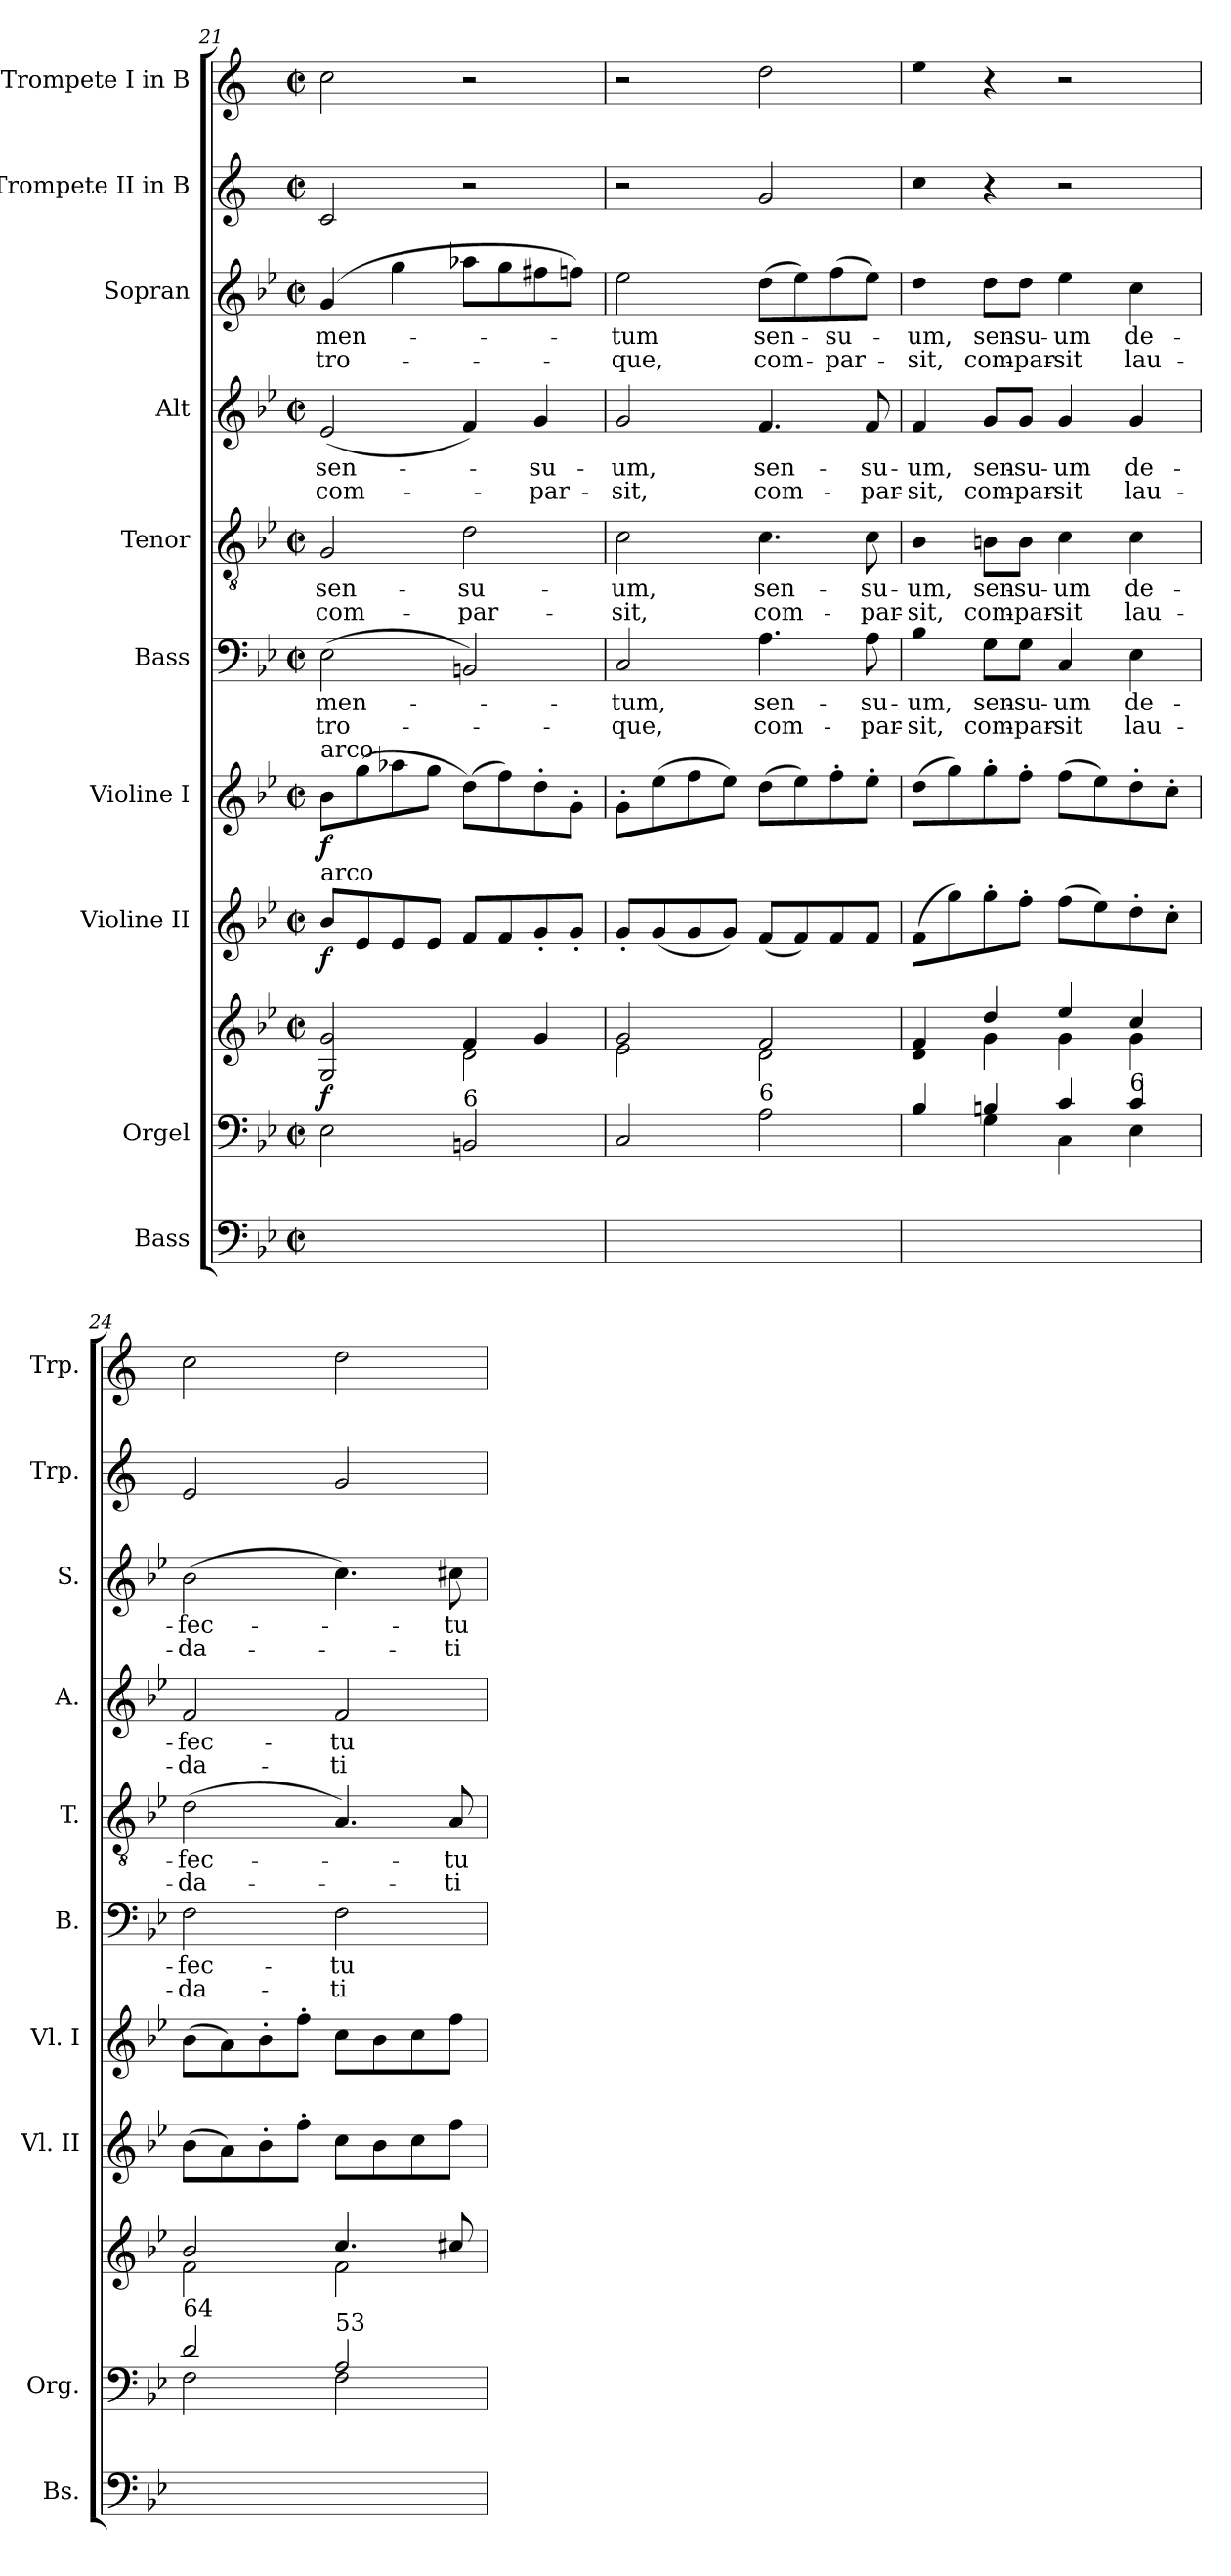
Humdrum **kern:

**kern	**kern	**kern	**dynam	**kern	**dynam	**kern	**dynam	**kern	**text	**text	**kern	**text	**text	**kern	**text	**text	**kern	**text	**text	**kern	**kern
*part10	*part9	*part9	*part9	*part8	*part8	*part7	*part7	*part6	*part6	*part6	*part5	*part5	*part5	*part4	*part4	*part4	*part3	*part3	*part3	*part2	*part1
*staff11	*staff10	*staff9	*staff9/10	*staff8	*staff8	*staff7	*staff7	*staff6	*staff6	*staff6	*staff5	*staff5	*staff5	*staff4	*staff4	*staff4	*staff3	*staff3	*staff3	*staff2	*staff1
*I"Bass	*I"Orgel	*	*	*I"Violine II	*	*I"Violine I	*	*I"Bass	*	*	*I"Tenor	*	*	*I"Alt	*	*	*I"Sopran	*	*	*I"Trompete II in B	*I"Trompete I in B
*I'Bs.	*I'Org.	*	*	*I'Vl. II	*	*I'Vl. I	*	*I'B.	*	*	*I'T.	*	*	*I'A.	*	*	*I'S.	*	*	*I'Trp.	*I'Trp.
*clefF4	*clefF4	*clefG2	*	*clefG2	*	*clefG2	*	*clefF4	*	*	*clefGv2	*	*	*clefG2	*	*	*clefG2	*	*	*clefG2	*clefG2
*ITrd7c12	*	*	*	*	*	*	*	*	*	*	*ITrd7c12	*	*	*	*	*	*	*	*	*ITrd1c2	*ITrd1c2
*k[b-e-]	*k[b-e-]	*k[b-e-]	*	*k[b-e-]	*	*k[b-e-]	*	*k[b-e-]	*	*	*k[b-e-]	*	*	*k[b-e-]	*	*	*k[b-e-]	*	*	*k[b-e-]	*k[b-e-]
*M2/2	*M2/2	*M2/2	*	*M2/2	*	*M2/2	*	*M2/2	*	*	*M2/2	*	*	*M2/2	*	*	*M2/2	*	*	*M2/2	*M2/2
*met(c|)	*met(c|)	*met(c|)	*	*met(c|)	*	*met(c|)	*	*met(c|)	*	*	*met(c|)	*	*	*met(c|)	*	*	*met(c|)	*	*	*met(c|)	*met(c|)
=21	=21	=21	=21	=21	=21	=21	=21	=21	=21	=21	=21	=21	=21	=21	=21	=21	=21	=21	=21	=21	=21
*	*	*^	*	*	*	*	*	*	*	*	*	*	*	*	*	*	*	*	*	*	*
!	!	!	!	!	!	!	!LO:TX:a:t=arco	!	!	!	!	!	!	!	!	!	!	!	!	!	!	!
!	!	!	!	!	!LO:TX:a:t=arco	!	!	!	!	!	!	!	!	!	!	!	!	!	!	!	!	!
!	!	!	!	!LO:DY:b	!	!LO:DY:b	!	!LO:DY:b	!	!LO:LY:b	!LO:LY:b	!	!LO:LY:b	!LO:LY:b	!	!LO:LY:b	!LO:LY:b	!	!LO:LY:b	!LO:LY:b	!	!
2EE-\yy	2E-\	2G/ 2g/	2ryy	f	8b-/L	f	8b-\L	f	(>2E-\	-men-	-tro-	2GG/	sen-	com-	(<2e-/	sen-	com-	(>4g/	-men-	-tro-	2B-/	2b-\
.	.	.	.	.	8e-/	.	(>8gg\	.	.	.	.	.	.	.	.	.	.	.	.	.	.	.
.	.	.	.	.	8e-/	.	8aa-X\	.	.	.	.	.	.	.	.	.	.	4gg\	.	.	.	.
.	.	.	.	.	8e-/J	.	8gg\J	.	.	.	.	.	.	.	.	.	.	.	.	.	.	.
!	!LO:TX:a:t=6	!	!	!	!	!	!	!	!	!	!	!	!	!	!	!	!	!	!	!	!	!
!	!	!	!	!	!	!	!	!	!	!	!	!	!LO:LY:b	!LO:LY:b	!	!	!	!	!	!	!	!
2BBBn/yy	2BBn/	4f/	2d\	.	8f/L	.	(>8dd\L)	.	2BBn/)	.	.	2D\	-su-	-par-	4f/)	.	.	8aa-X\L	.	.	2r	2r
.	.	.	.	.	8f/	.	8ff\)	.	.	.	.	.	.	.	.	.	.	8gg\	.	.	.	.
!	!	!	!	!	!	!	!	!	!	!	!	!	!	!	!	!LO:LY:b	!LO:LY:b	!	!	!	!	!
.	.	4g/	.	.	8g'/	.	8dd'\	.	.	.	.	.	.	.	4g/	-su-	-par-	8ff#X\	.	.	.	.
.	.	.	.	.	8g'/J	.	8g'\J	.	.	.	.	.	.	.	.	.	.	8ffn\J)	.	.	.	.
=22	=22	=22	=22	=22	=22	=22	=22	=22	=22	=22	=22	=22	=22	=22	=22	=22	=22	=22	=22	=22	=22	=22
!	!	!	!	!	!	!	!	!	!	!LO:LY:b	!LO:LY:b	!	!LO:LY:b	!LO:LY:b	!	!LO:LY:b	!LO:LY:b	!	!LO:LY:b	!LO:LY:b	!	!
2CC/yy	2C/	2g/	2e-\	.	8g'/L	.	8g'\L	.	2C/	-tum,	-que,	2C\	-um,	-sit,	2g/	-um,	-sit,	2ee-\	-tum	-que,	2r	2r
.	.	.	.	.	(<8g/	.	(>8ee-\	.	.	.	.	.	.	.	.	.	.	.	.	.	.	.
.	.	.	.	.	8g/	.	8ff\	.	.	.	.	.	.	.	.	.	.	.	.	.	.	.
.	.	.	.	.	8g/J)	.	8ee-\J)	.	.	.	.	.	.	.	.	.	.	.	.	.	.	.
!	!LO:TX:a:t=6	!	!	!	!	!	!	!	!	!	!	!	!	!	!	!	!	!	!	!	!	!
!	!	!	!	!	!	!	!	!	!	!LO:LY:b	!LO:LY:b	!	!LO:LY:b	!LO:LY:b	!	!LO:LY:b	!LO:LY:b	!	!LO:LY:b	!LO:LY:b	!	!
2AA\yy	2A\	2f/	2d\	.	(<8f/L	.	(>8dd\L	.	4.A\	sen-	com-	4.C\	sen-	com-	4.f/	sen-	com-	(>8dd\L	sen-	com-	2f/	2cc\
.	.	.	.	.	8f/)	.	8ee-\)	.	.	.	.	.	.	.	.	.	.	8ee-\)	.	.	.	.
!	!	!	!	!	!	!	!	!	!	!	!	!	!	!	!	!	!	!	!LO:LY:b	!LO:LY:b	!	!
.	.	.	.	.	8f/	.	8ff'\	.	.	.	.	.	.	.	.	.	.	(>8ff\	-su-	-par-	.	.
!	!	!	!	!	!	!	!	!	!	!LO:LY:b	!LO:LY:b	!	!LO:LY:b	!LO:LY:b	!	!LO:LY:b	!LO:LY:b	!	!	!	!	!
.	.	.	.	.	8f/J	.	8ee-'\J	.	8A\	-su-	-par-	8C\	-su-	-par-	8f/	-su-	-par-	8ee-\J)	.	.	.	.
=23	=23	=23	=23	=23	=23	=23	=23	=23	=23	=23	=23	=23	=23	=23	=23	=23	=23	=23	=23	=23	=23	=23
*	*^	*	*	*	*	*	*	*	*	*	*	*	*	*	*	*	*	*	*	*	*	*
!	!	!	!	!	!	!	!	!	!	!	!LO:LY:b	!LO:LY:b	!	!LO:LY:b	!LO:LY:b	!	!LO:LY:b	!LO:LY:b	!	!LO:LY:b	!LO:LY:b	!	!
4BB-\yy	4B-/	4B-\	4f/	4d\	.	(>8f\L	.	(>8dd\L	.	4B-\	-um,	-sit,	4BB-\	-um,	-sit,	4f/	-um,	-sit,	4dd\	-um,	-sit,	4b-\	4dd\
.	.	.	.	.	.	8gg\)	.	8gg\)	.	.	.	.	.	.	.	.	.	.	.	.	.	.	.
!	!	!	!	!	!	!	!	!	!	!	!LO:LY:b	!LO:LY:b	!	!LO:LY:b	!LO:LY:b	!	!LO:LY:b	!LO:LY:b	!	!LO:LY:b	!LO:LY:b	!	!
4GG\yy	4Bn/	4G\	4dd/	4g\	.	8gg'\	.	8gg'\	.	8G\L	sen-	com-	8BBn\L	sen-	com-	8g/L	sen-	com-	8dd\L	sen-	com-	4r	4r
!	!	!	!	!	!	!	!	!	!	!	!LO:LY:b	!LO:LY:b	!	!LO:LY:b	!LO:LY:b	!	!LO:LY:b	!LO:LY:b	!	!LO:LY:b	!LO:LY:b	!	!
.	.	.	.	.	.	8ff'\J	.	8ff'\J	.	8G\J	-su-	-par-	8BB\J	-su-	-par-	8g/J	-su-	-par-	8dd\J	-su-	-par-	.	.
!	!	!	!	!	!	!	!	!	!	!	!LO:LY:b	!LO:LY:b	!	!LO:LY:b	!LO:LY:b	!	!LO:LY:b	!LO:LY:b	!	!LO:LY:b	!LO:LY:b	!	!
4CC/yy	4c/	4C\	4ee-/	4g\	.	(>8ff\L	.	(>8ff\L	.	4C/	-um	-sit	4C\	-um	-sit	4g/	-um	-sit	4ee-\	-um	-sit	2r	2r
.	.	.	.	.	.	8ee-\)	.	8ee-\)	.	.	.	.	.	.	.	.	.	.	.	.	.	.	.
!	!LO:TX:a:t=6	!	!	!	!	!	!	!	!	!	!	!	!	!	!	!	!	!	!	!	!	!	!
!	!	!	!	!	!	!	!	!	!	!	!LO:LY:b	!LO:LY:b	!	!LO:LY:b	!LO:LY:b	!	!LO:LY:b	!LO:LY:b	!	!LO:LY:b	!LO:LY:b	!	!
4EE-\yy	4c/	4E-\	4cc/	4g\	.	8dd'\	.	8dd'\	.	4E-\	de-	lau-	4C\	de-	lau-	4g/	de-	lau-	4cc\	de-	lau-	.	.
.	.	.	.	.	.	8cc'\J	.	8cc'\J	.	.	.	.	.	.	.	.	.	.	.	.	.	.	.
!!LO:PB:g=z
=24	=24	=24	=24	=24	=24	=24	=24	=24	=24	=24	=24	=24	=24	=24	=24	=24	=24	=24	=24	=24	=24	=24	=24
!	!LO:TX:a:t=64	!	!	!	!	!	!	!	!	!	!	!	!	!	!	!	!	!	!	!	!	!	!
!	!	!	!	!	!	!	!	!	!	!	!LO:LY:b	!LO:LY:b	!	!LO:LY:b	!LO:LY:b	!	!LO:LY:b	!LO:LY:b	!	!LO:LY:b	!LO:LY:b	!	!
2FF\yy	2d/	2F\	2b-/	2f\	.	(>8b-\L	.	(>8b-\L	.	2F\	-fec-	-da-	(>2D\	-fec-	-da-	2f/	-fec-	-da-	(>2b-\	-fec-	-da-	2d/	2b-\
.	.	.	.	.	.	8a\)	.	8a\)	.	.	.	.	.	.	.	.	.	.	.	.	.	.	.
.	.	.	.	.	.	8b-'\	.	8b-'\	.	.	.	.	.	.	.	.	.	.	.	.	.	.	.
.	.	.	.	.	.	8ff'\J	.	8ff'\J	.	.	.	.	.	.	.	.	.	.	.	.	.	.	.
!	!LO:TX:a:t=53	!	!	!	!	!	!	!	!	!	!	!	!	!	!	!	!	!	!	!	!	!	!
!	!	!	!	!	!	!	!	!	!	!	!LO:LY:b	!LO:LY:b	!	!	!	!	!LO:LY:b	!LO:LY:b	!	!	!	!	!
2FF\yy	2A/	2F\	4.cc/	2f\	.	8cc\L	.	8cc\L	.	2F\	-tu-	-ti-	4.AA/)	.	.	2f/	-tu-	-ti-	4.cc\)	.	.	2f/	2cc\
.	.	.	.	.	.	8b-\	.	8b-\	.	.	.	.	.	.	.	.	.	.	.	.	.	.	.
.	.	.	.	.	.	8cc\	.	8cc\	.	.	.	.	.	.	.	.	.	.	.	.	.	.	.
!	!	!	!	!	!	!	!	!	!	!	!	!	!	!LO:LY:b	!LO:LY:b	!	!	!	!	!LO:LY:b	!LO:LY:b	!	!
.	.	.	8cc#X/	.	.	8ff\J	.	8ff\J	.	.	.	.	8AA/	-tu-	-ti-	.	.	.	8cc#X\	-tu-	-ti-	.	.
*	*v	*v	*	*	*	*	*	*	*	*	*	*	*	*	*	*	*	*	*	*	*	*	*
*	*	*v	*v	*	*	*	*	*	*	*	*	*	*	*	*	*	*	*	*	*	*	*
=	=	=	=	=	=	=	=	=	=	=	=	=	=	=	=	=	=	=	=	=	=
*-	*-	*-	*-	*-	*-	*-	*-	*-	*-	*-	*-	*-	*-	*-	*-	*-	*-	*-	*-	*-	*-
